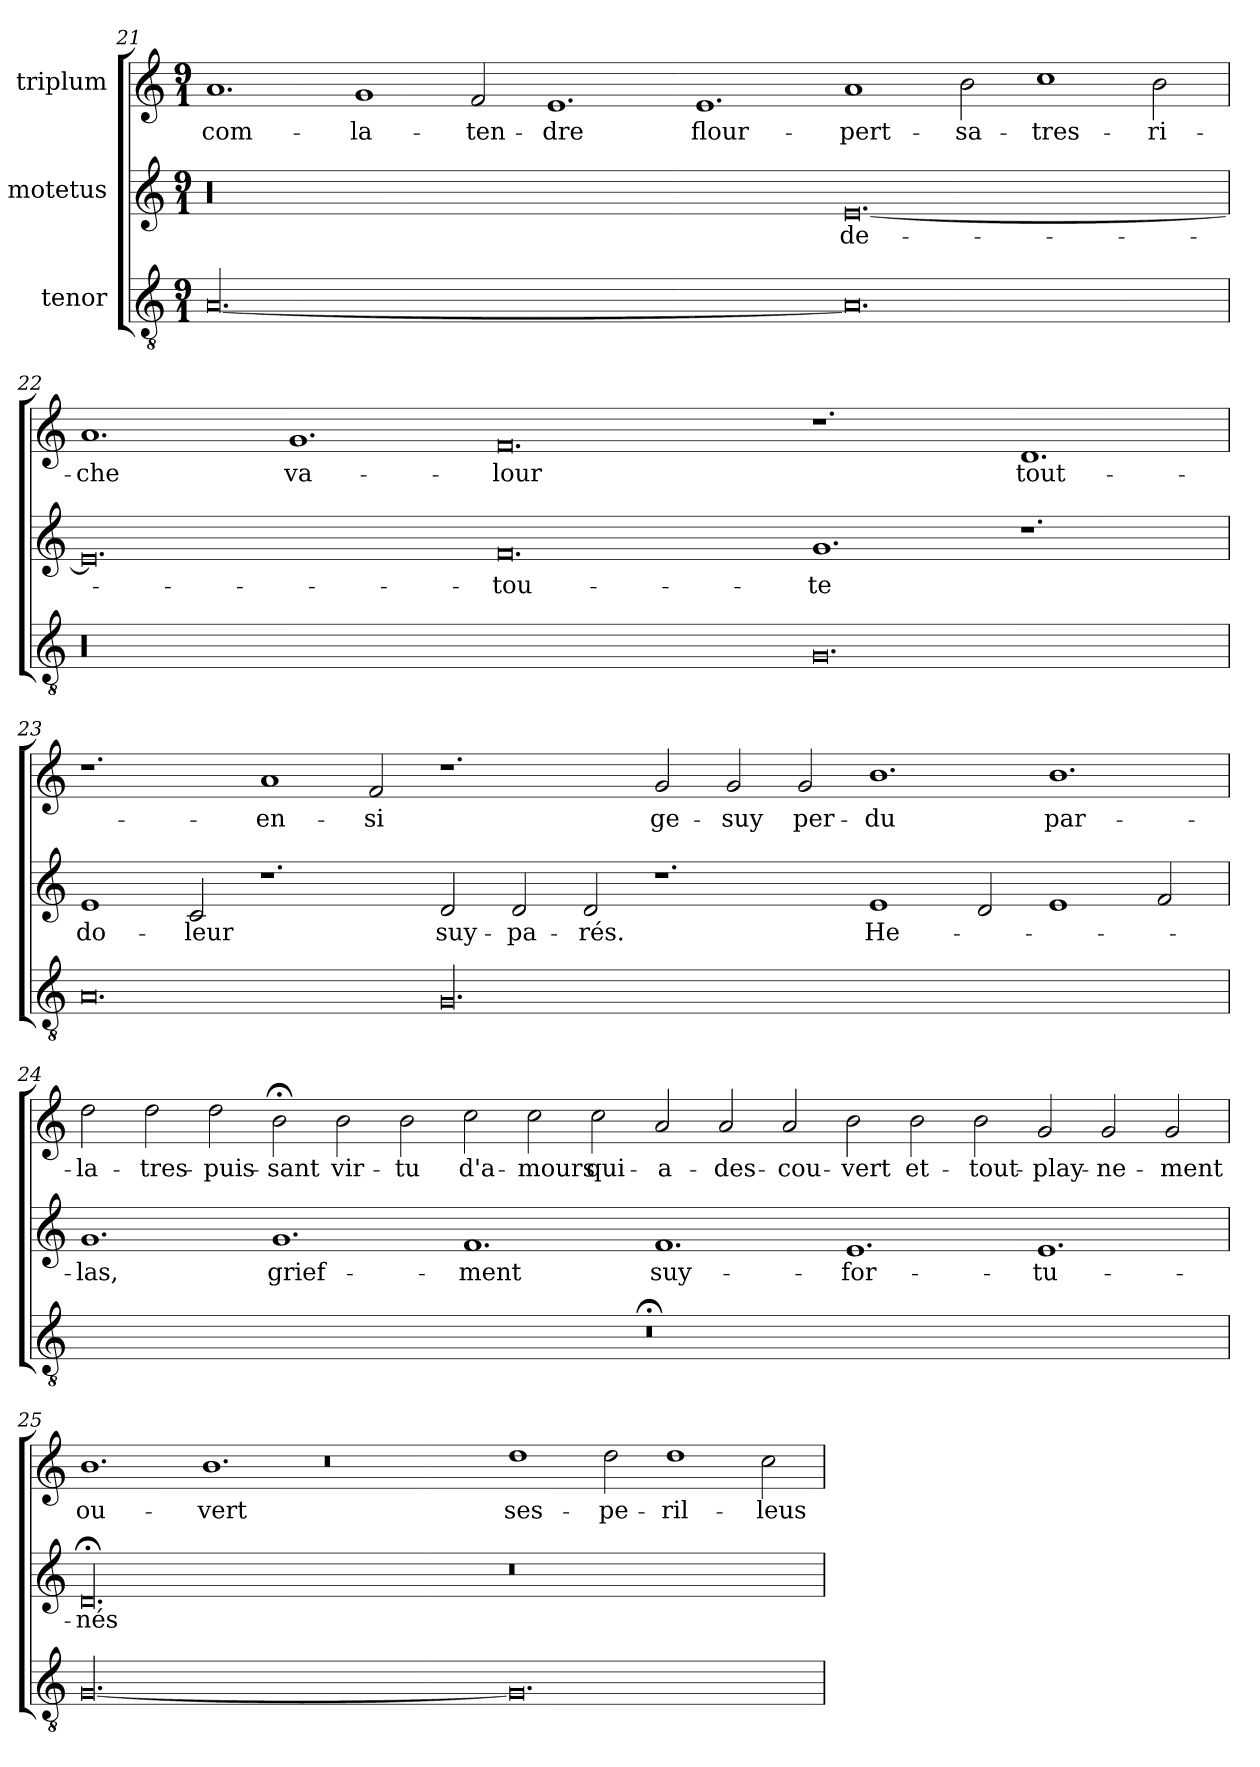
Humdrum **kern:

**kern	**kern	**text	**kern	**text
*part3	*part2	*part2	*part1	*part1
*staff3	*staff2	*staff2	*staff1	*staff1
*I"tenor	*I"motetus	*	*I"triplum	*
!!LO:PB:g=z
*clefGv2	*clefG2	*	*clefG2	*
*k[]	*k[]	*	*k[]	*
*C:	*C:	*	*C:	*
*M9/1	*M9/1	*	*M9/1	*
=21	=21	=21	=21	=21
[00.A/	00.r	.	1.a/	com-
.	.	.	1g/	la-
.	.	.	2f/	ten-
.	.	.	1.e/	-dre
.	.	.	1.e/	flour-
0.A/]	[0.e/	de-	1a/	pert-
.	.	.	2b\	sa-
.	.	.	1cc\	tres-
.	.	.	2b\	ri-
=22	=22	=22	=22	=22
00.r	0.e/]	.	1.a/	-che
.	.	.	1.g/	va-
.	0.f/	tou-	0.f/	-lour
0.G/	1.g/	-te	1.r	.
.	1.r	.	1.d/	tout-
!!LO:LB:g=z
=23	=23	=23	=23	=23
0.A/	1e/	do-	1.r	.
.	2c/	-leur	.	.
.	1.r	.	1a/	en-
.	.	.	2f/	-si
00.G/	2d/	suy-	1.r	.
.	2d/	pa-	.	.
.	2d/	-rés.	.	.
.	1.r	.	2g/	ge-
.	.	.	2g/	-suy
.	.	.	2g/	per-
.	1e/	He-	1.b\	-du
.	2d/	.	.	.
.	1e/	.	1.b\	par-
.	2f/	.	.	.
!!LO:LB:g=z
=24	=24	=24	=24	=24
1%9r;<	1.g/	-las,	2dd\	la-
.	.	.	2dd\	tres-
.	.	.	2dd\	puis-
.	1.g/	grief-	2b;<\	-sant
.	.	.	2b\	vir-
.	.	.	2b\	-tu
.	1.f/	-ment	2cc\	d'a-
.	.	.	2cc\	-mours
.	.	.	2cc\	qui-
.	1.f/	suy-	2a/	a-
.	.	.	2a/	des-
.	.	.	2a/	-cou-
.	1.e/	for-	2b\	-vert
.	.	.	2b\	et-
.	.	.	2b\	tout-
.	1.e/	-tu-	2g/	play-
.	.	.	2g/	-ne-
.	.	.	2g/	-ment
!!LO:LB:g=z
=25	=25	=25	=25	=25
[00.G/	00.d;</	-nés	1.b\	ou-
.	.	.	1.b\	-vert
.	.	.	0.r	.
0.G/]	0.r	.	1dd\	ses-
.	.	.	2dd\	pe-
.	.	.	1dd\	-ril-
.	.	.	2cc\	-leus
=	=	=	=	=
*-	*-	*-	*-	*-
